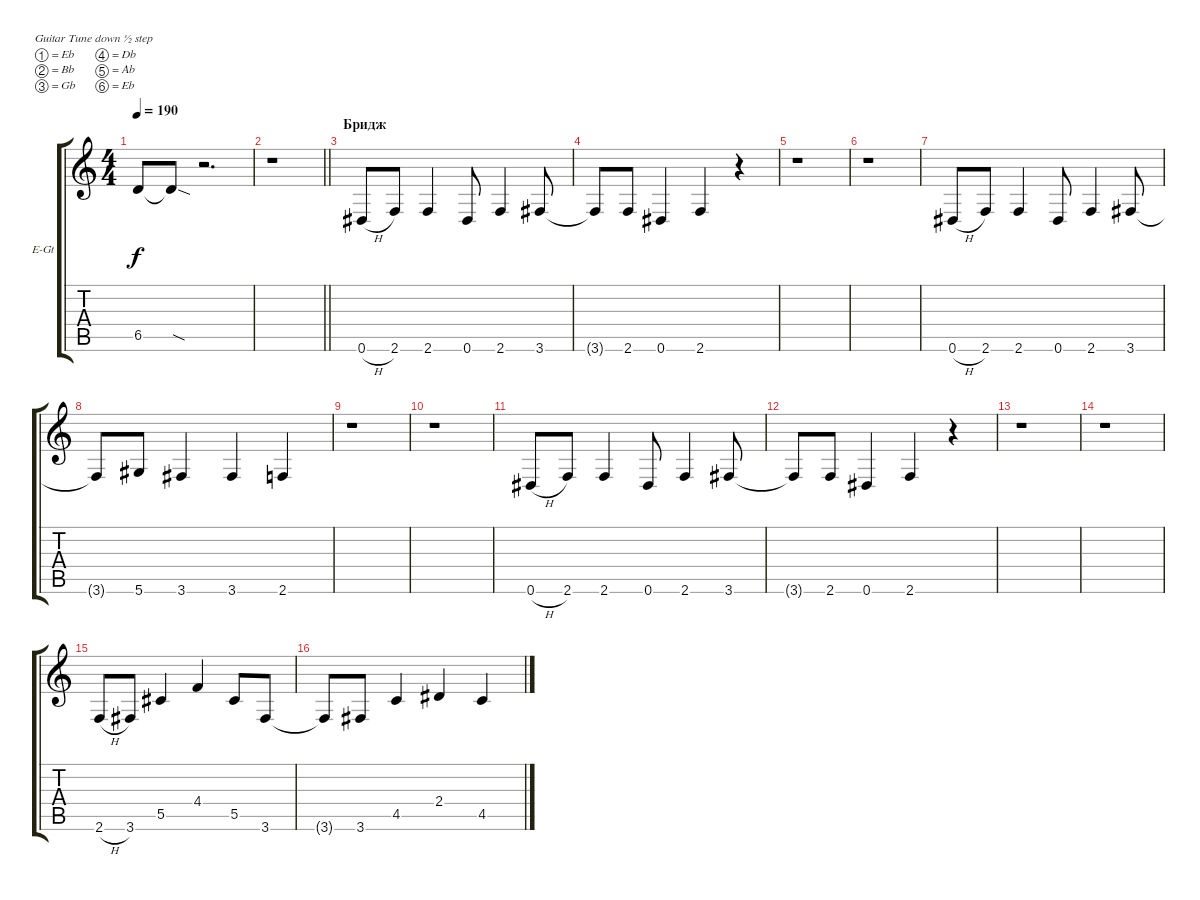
\bracketExtendMode groupsimilarinstruments
\firstSystemTrackNameOrientation horizontal
\otherSystemsTrackNameOrientation horizontal
\track ("Сергей Попов" "E-Gt") {instrument distortionguitar}
\staff {score tabs}
\tuning (Eb4 Bb3 Gb3 Db3 Ab2 Eb2)
\ts (4 4)
\tempo 190
\clef g2
\ks c
6.5.8{dy f} 6.5{sod t}.8 r.2{d} |
\barLineRight lightlight
r.1 |
\section ("" "Бридж")
0.6{h}.8 2.6.8 2.6.4 0.6.8 2.6.4 3.6.8 |
3.6{t}.8 2.6.8 0.6.4 2.6.4 r.4 |
r.1 |
r.1 |
0.6{h}.8 2.6.8 2.6.4 0.6.8 2.6.4 3.6.8 |
3.6{t}.8 5.6.8 3.6.4 3.6.4 2.6.4 |
r.1 |
r.1 |
0.6{h}.8 2.6.8 2.6.4 0.6.8 2.6.4 3.6.8 |
3.6{t}.8 2.6.8 0.6.4 2.6.4 r.4 |
r.1 |
r.1 |
2.6{h}.8 3.6.8 5.5.4 4.4.4 5.5.8 3.6.8 |
3.6{t}.8 3.6.8 4.5.4 2.4.4 4.5.4
